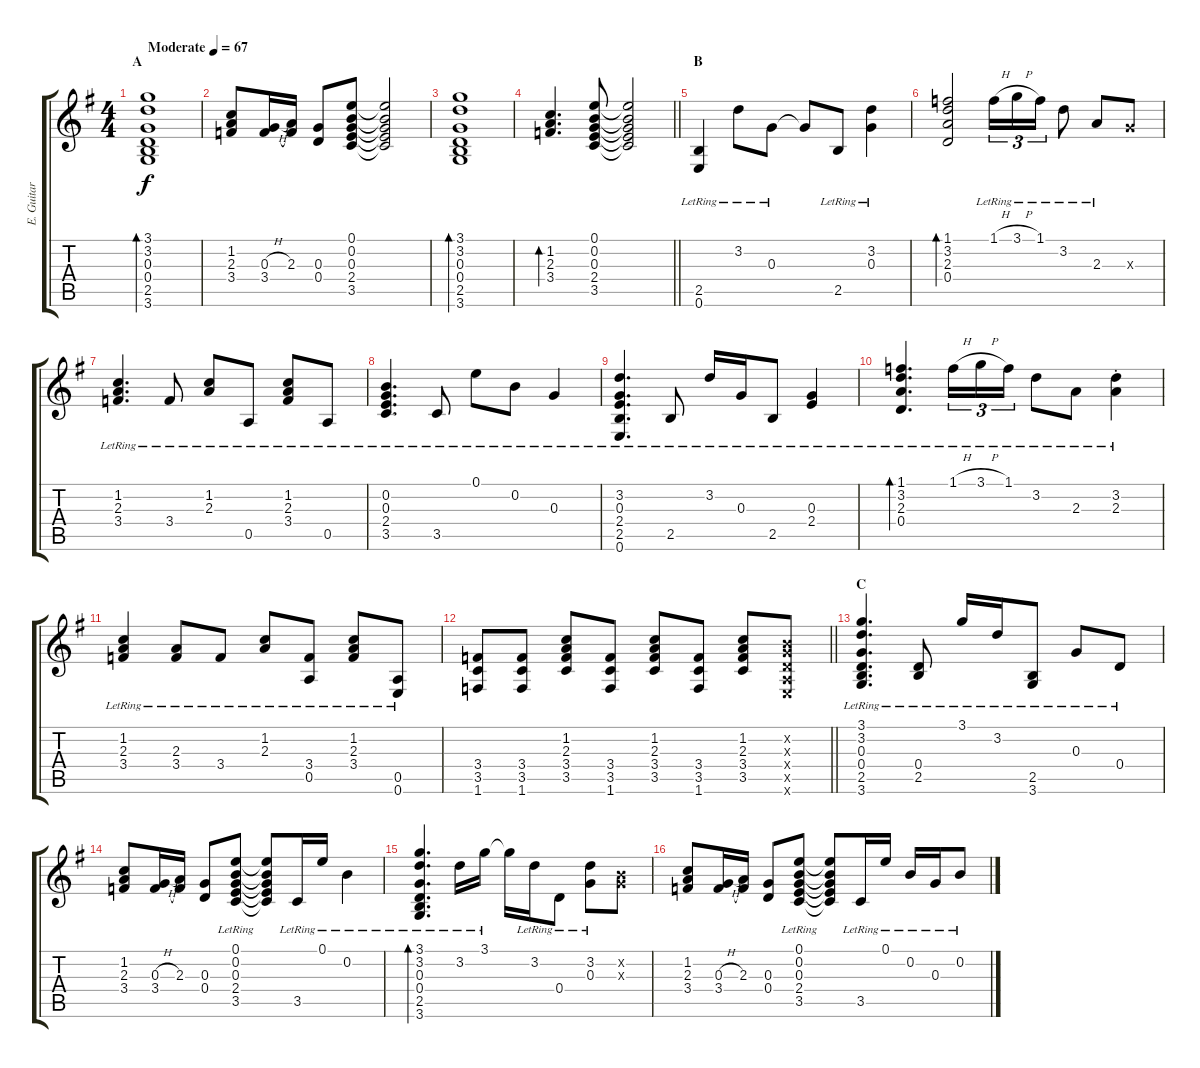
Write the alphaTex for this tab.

\track ("E. Guitar" "E. Guitar") {instrument electricguitarclean}
\staff {score tabs}
\tuning (E4 B3 G3 D3 A2 E2) {hide}
\ts (4 4)
\section ("" "A")
\tempo (67 "Moderate")
\clef g2
\ks g
(3.1 3.2 0.3 0.4 2.5 3.6).1{bd 120 dy f instrument electricguitarclean} |
(1.2 2.3 3.4).8 (0.3{h} 3.4).16 (2.3 3.4{t}).16 (0.3 0.4).8 (0.1 0.2 0.3 2.4 3.5).8 (0.1{t} 0.2{t} 0.3{t} 2.4{t} 3.5{t}).2 |
(3.1 3.2 0.3 0.4 2.5 3.6).1{bd 120} |
\barLineRight lightlight
(1.2 2.3 3.4).4{d bd 240} (0.1 0.2 0.3 2.4 3.5).8 (0.1{t} 0.2{t} 0.3{t} 2.4{t} 3.5{t}).2 |
\section ("" "B")
(2.5{lr} 0.6{lr}).4 3.2{lr}.8 0.3{lr}.8 0.3{t}.8 2.5{lr}.8 (3.2{lr} 0.3{lr}).4 |
(1.1 3.2 2.3 0.4).2{bd 120} 1.1{h lr}.16{tu (3 2)} 3.1{h lr}.16{tu (3 2)} 1.1{lr}.16{tu (3 2)} 3.2{lr}.8 2.3{lr}.8 0.3{x}.8 |
(1.2{lr} 2.3{lr} 3.4{lr}).4{d} 3.4{lr}.8 (1.2{lr} 2.3{lr}).8 0.5{lr}.8 (1.2{lr} 2.3{lr} 3.4{lr}).8 0.5{lr}.8 |
(0.2{lr} 0.3{lr} 2.4{lr} 3.5{lr}).4{d} 3.5{lr}.8 0.1{lr}.8 0.2{lr}.8 0.3{lr}.4 |
(3.2{lr} 0.3{lr} 2.4{lr} 2.5{lr} 0.6{lr}).4{d} 2.5{lr}.8 3.2{lr}.16 0.3{lr}.16 2.5{lr}.8 (0.3{lr} 2.4{lr}).4 |
(1.1{lr} 3.2{lr} 2.3{lr} 0.4{lr}).4{d bd 120} 1.1{h lr}.16{tu (3 2)} 3.1{h lr}.16{tu (3 2)} 1.1{lr}.16{tu (3 2)} 3.2{lr}.8 2.3{lr}.8 (3.2{st lr} 2.3{st lr}).4 |
(1.2{lr} 2.3{lr} 3.4{lr}).4 (2.3{lr} 3.4{lr}).8 3.4{lr}.8 (1.2{lr} 2.3{lr}).8 (3.4{lr} 0.5{lr}).8 (1.2{lr} 2.3{lr} 3.4{lr}).8 (0.5{lr} 0.6{lr}).8 |
\barLineRight lightlight
(3.4 3.5 1.6).8 (3.4 3.5 1.6).8 (1.2 2.3 3.4 3.5).8 (3.4 3.5 1.6).8 (1.2 2.3 3.4 3.5).8 (3.4 3.5 1.6).8 (1.2 2.3 3.4 3.5).8 (0.2{x} 0.3{x} 0.4{x} 0.5{x} 0.6{x}).8 |
\section ("" "C")
(3.1{lr} 3.2{lr} 0.3{lr} 0.4{lr} 2.5{lr} 3.6{lr}).4{d} (0.4{lr} 2.5{lr}).8 3.1{lr}.16 3.2{lr}.16 (2.5{lr} 3.6{lr}).8 0.3{lr}.8 0.4{lr}.8 |
(1.2 2.3 3.4).8 (0.3{h} 3.4).16 (2.3 3.4{t}).16 (0.3 0.4).8 (0.1{lr} 0.2{lr} 0.3{lr} 2.4{lr} 3.5{lr}).8 (0.1{t} 0.2{t} 0.3{t} 2.4{t} 3.5{t}).8 3.5{lr}.16 0.1{lr}.16 0.2{lr}.4 |
(3.1{lr} 3.2{lr} 0.3{lr} 0.4{lr} 2.5{lr} 3.6{lr}).4{d bd 120} 3.2{lr}.16 3.1{lr}.16 3.1{t}.16 3.2{lr}.16 0.4{lr}.8 (3.2{lr} 0.3{lr}).8 (0.2{x} 0.3{x}).8 |
(1.2 2.3 3.4).8 (0.3{h} 3.4).16 (2.3 3.4{t}).16 (0.3 0.4).8 (0.1{lr} 0.2{lr} 0.3{lr} 2.4{lr} 3.5{lr}).8 (0.1{t} 0.2{t} 0.3{t} 2.4{t} 3.5{t}).8 3.5{lr}.16 0.1{lr}.16 0.2{lr}.16 0.3{lr}.16 0.2{lr}.8
